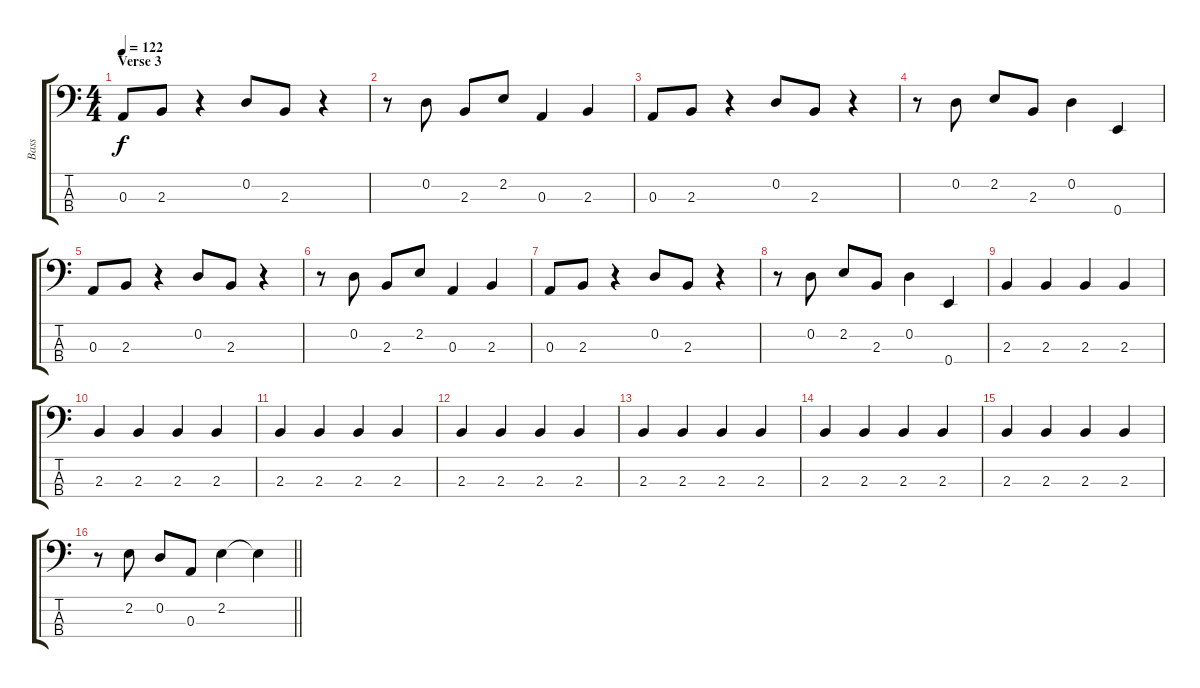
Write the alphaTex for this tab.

\track ("Bass" "Bass") {instrument electricbassfinger}
\staff {score tabs}
\tuning (G2 D2 A1 E1) {hide}
\ts (4 4)
\section ("" "Verse 3")
\tempo 122
\clef f4
\ks c
0.3.8{dy f} 2.3.8 r.4 0.2.8 2.3.8 r.4 |
r.8 0.2.8 2.3.8 2.2.8 0.3.4 2.3.4 |
0.3.8 2.3.8 r.4 0.2.8 2.3.8 r.4 |
r.8 0.2.8 2.2.8 2.3.8 0.2.4 0.4.4 |
0.3.8 2.3.8 r.4 0.2.8 2.3.8 r.4 |
r.8 0.2.8 2.3.8 2.2.8 0.3.4 2.3.4 |
0.3.8 2.3.8 r.4 0.2.8 2.3.8 r.4 |
r.8 0.2.8 2.2.8 2.3.8 0.2.4 0.4.4 |
2.3.4 2.3.4 2.3.4 2.3.4 |
2.3.4 2.3.4 2.3.4 2.3.4 |
2.3.4 2.3.4 2.3.4 2.3.4 |
2.3.4 2.3.4 2.3.4 2.3.4 |
2.3.4 2.3.4 2.3.4 2.3.4 |
2.3.4 2.3.4 2.3.4 2.3.4 |
2.3.4 2.3.4 2.3.4 2.3.4 |
\barLineRight lightlight
r.8 2.2.8 0.2.8 0.3.8 2.2.4 2.2{t}.4
